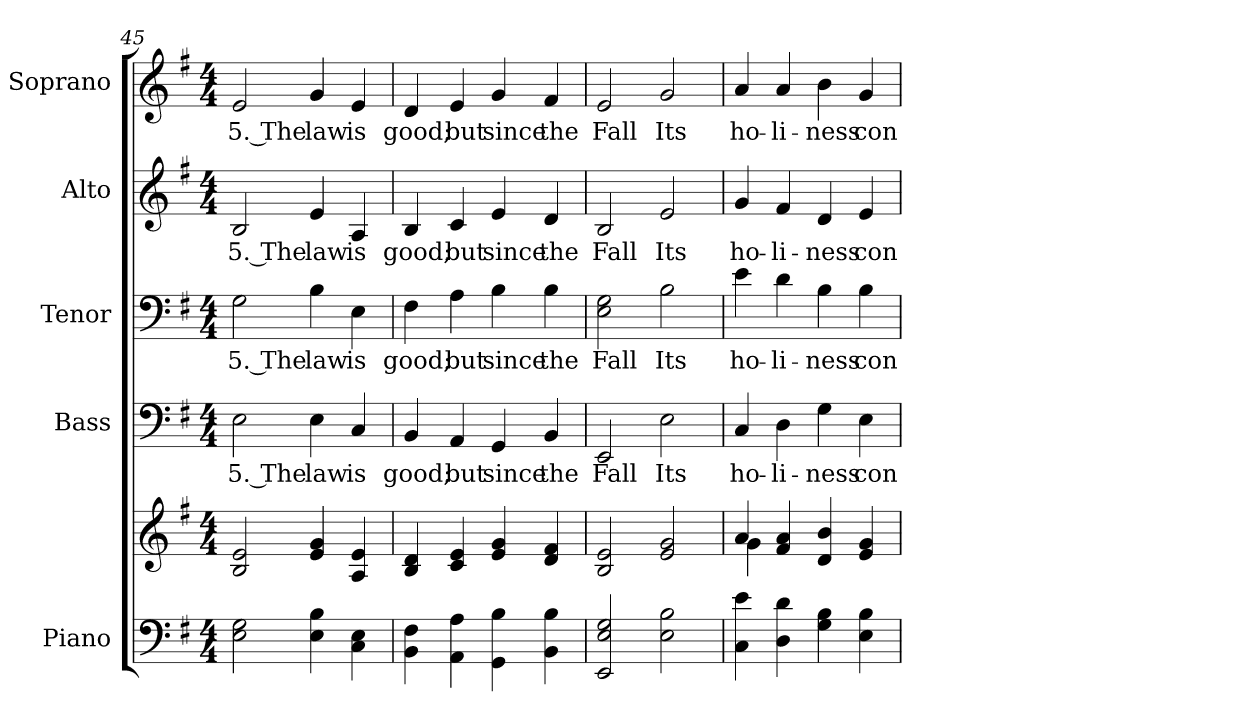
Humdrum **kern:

**kern	**kern	**kern	**text	**kern	**text	**kern	**text	**kern	**text
*part5	*part5	*part4	*part4	*part3	*part3	*part2	*part2	*part1	*part1
*staff6	*staff5	*staff4	*staff4	*staff3	*staff3	*staff2	*staff2	*staff1	*staff1
*I"Piano	*	*I"Bass	*	*I"Tenor	*	*I"Alto	*	*I"Soprano	*
*I'Pno.	*	*I'B.	*	*I'T.	*	*I'A.	*	*I'S.	*
*clefF4	*clefG2	*clefF4	*	*clefF4	*	*clefG2	*	*clefG2	*
*k[f#]	*k[f#]	*k[f#]	*	*k[f#]	*	*k[f#]	*	*k[f#]	*
*G:	*G:	*G:	*	*G:	*	*G:	*	*G:	*
*M4/4	*M4/4	*M4/4	*	*M4/4	*	*M4/4	*	*M4/4	*
=45	=45	=45	=45	=45	=45	=45	=45	=45	=45
!	!	!	!LO:LY:b:color=#000000	!	!	!	!	!	!
!	!	!	!	!	!LO:LY:b:color=#000000	!	!	!	!
!	!	!	!	!	!	!	!LO:LY:b:color=#000000	!	!
!	!	!	!	!	!	!	!	!	!LO:LY:b:color=#000000
2Ei\ 2Gi	2Bi/ 2ei	2Ei\	5. The	2Gi\	5. The	2Bi/	5. The	2ei/	5. The
!	!	!	!LO:LY:b:color=#000000	!	!	!	!	!	!
!	!	!	!	!	!LO:LY:b:color=#000000	!	!	!	!
!	!	!	!	!	!	!	!LO:LY:b:color=#000000	!	!
!	!	!	!	!	!	!	!	!	!LO:LY:b:color=#000000
4Ei\ 4Bi	4ei/ 4gi	4Ei\	law	4Bi\	law	4ei/	law	4gi/	law
!	!	!	!LO:LY:b:color=#000000	!	!	!	!	!	!
!	!	!	!	!	!LO:LY:b:color=#000000	!	!	!	!
!	!	!	!	!	!	!	!LO:LY:b:color=#000000	!	!
!	!	!	!	!	!	!	!	!	!LO:LY:b:color=#000000
4Ci\ 4Ei	4Ai/ 4ei	4Ci/	is	4Ei\	is	4Ai/	is	4ei/	is
=46	=46	=46	=46	=46	=46	=46	=46	=46	=46
!	!	!	!LO:LY:b:color=#000000	!	!	!	!	!	!
!	!	!	!	!	!LO:LY:b:color=#000000	!	!	!	!
!	!	!	!	!	!	!	!LO:LY:b:color=#000000	!	!
!	!	!	!	!	!	!	!	!	!LO:LY:b:color=#000000
4BBi\ 4F#i	4Bi/ 4di	4BBi/	good;	4F#i\	good;	4Bi/	good;	4di/	good;
!	!	!	!LO:LY:b:color=#000000	!	!	!	!	!	!
!	!	!	!	!	!LO:LY:b:color=#000000	!	!	!	!
!	!	!	!	!	!	!	!LO:LY:b:color=#000000	!	!
!	!	!	!	!	!	!	!	!	!LO:LY:b:color=#000000
4AAi\ 4Ai	4ci/ 4ei	4AAi/	but	4Ai\	but	4ci/	but	4ei/	but
!	!	!	!LO:LY:b:color=#000000	!	!	!	!	!	!
!	!	!	!	!	!LO:LY:b:color=#000000	!	!	!	!
!	!	!	!	!	!	!	!LO:LY:b:color=#000000	!	!
!	!	!	!	!	!	!	!	!	!LO:LY:b:color=#000000
4GGi\ 4Bi	4ei/ 4gi	4GGi/	since	4Bi\	since	4ei/	since	4gi/	since
!	!	!	!LO:LY:b:color=#000000	!	!	!	!	!	!
!	!	!	!	!	!LO:LY:b:color=#000000	!	!	!	!
!	!	!	!	!	!	!	!LO:LY:b:color=#000000	!	!
!	!	!	!	!	!	!	!	!	!LO:LY:b:color=#000000
4BBi\ 4Bi	4di/ 4f#i	4BBi/	the	4Bi\	the	4di/	the	4f#i/	the
!!LO:PB:g=z
=47	=47	=47	=47	=47	=47	=47	=47	=47	=47
!	!	!	!LO:LY:b:color=#000000	!	!	!	!	!	!
!	!	!	!	!	!LO:LY:b:color=#000000	!	!	!	!
!	!	!	!	!	!	!	!LO:LY:b:color=#000000	!	!
!	!	!	!	!	!	!	!	!	!LO:LY:b:color=#000000
2EEi/ 2Ei 2Gi	2Bi/ 2ei	2EEi/	Fall	2Ei\ 2Gi	Fall	2Bi/	Fall	2ei/	Fall
!	!	!	!LO:LY:b:color=#000000	!	!	!	!	!	!
!	!	!	!	!	!LO:LY:b:color=#000000	!	!	!	!
!	!	!	!	!	!	!	!LO:LY:b:color=#000000	!	!
!	!	!	!	!	!	!	!	!	!LO:LY:b:color=#000000
2Ei\ 2Bi	2ei/ 2gi	2Ei\	Its	2Bi\	Its	2ei/	Its	2gi/	Its
=48	=48	=48	=48	=48	=48	=48	=48	=48	=48
*	*^	*	*	*	*	*	*	*	*
!	!	!	!	!LO:LY:b:color=#000000	!	!	!	!	!	!
!	!	!	!	!	!	!LO:LY:b:color=#000000	!	!	!	!
!	!	!	!	!	!	!	!	!LO:LY:b:color=#000000	!	!
!	!	!	!	!	!	!	!	!	!	!LO:LY:b:color=#000000
4Ci\ 4ei	4ai/	4gi\	4Ci/	ho-	4ei\	ho-	4gi/	ho-	4ai/	ho-
!	!	!	!	!LO:LY:b:color=#000000	!	!	!	!	!	!
!	!	!	!	!	!	!LO:LY:b:color=#000000	!	!	!	!
!	!	!	!	!	!	!	!	!LO:LY:b:color=#000000	!	!
!	!	!	!	!	!	!	!	!	!	!LO:LY:b:color=#000000
4Di\ 4di	4f#i/ 4ai	4ryy	4Di\	-li-	4di\	-li-	4f#i/	-li-	4ai/	-li-
!	!	!	!	!LO:LY:b:color=#000000	!	!	!	!	!	!
!	!	!	!	!	!	!LO:LY:b:color=#000000	!	!	!	!
!	!	!	!	!	!	!	!	!LO:LY:b:color=#000000	!	!
!	!	!	!	!	!	!	!	!	!	!LO:LY:b:color=#000000
4Gi\ 4Bi	4di/ 4bi	2ryy	4Gi\	-ness	4Bi\	-ness	4di/	-ness	4bi\	-ness
!	!	!	!	!LO:LY:b:color=#000000	!	!	!	!	!	!
!	!	!	!	!	!	!LO:LY:b:color=#000000	!	!	!	!
!	!	!	!	!	!	!	!	!LO:LY:b:color=#000000	!	!
!	!	!	!	!	!	!	!	!	!	!LO:LY:b:color=#000000
4Ei\ 4Bi	4ei/ 4gi	.	4Ei\	con-	4Bi\	con-	4ei/	con-	4gi/	con-
*	*v	*v	*	*	*	*	*	*	*	*
=	=	=	=	=	=	=	=	=	=
*-	*-	*-	*-	*-	*-	*-	*-	*-	*-
